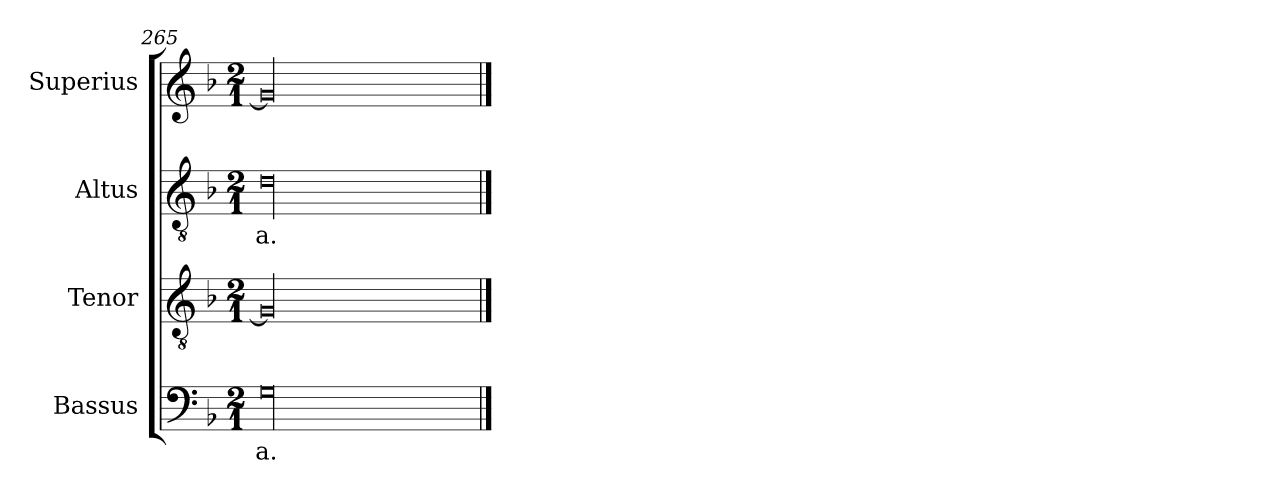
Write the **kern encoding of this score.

**kern	**text	**kern	**kern	**text	**kern
*part4	*part4	*part3	*part2	*part2	*part1
*staff4	*staff4	*staff3	*staff2	*staff2	*staff1
*I"Bassus	*	*I"Tenor	*I"Altus	*	*I"Superius
*I'B	*	*I'T	*I'A	*	*I'S
*clefF4	*	*clefGv2	*clefGv2	*	*clefG2
*k[b-]	*	*k[b-]	*k[b-]	*	*k[b-]
*F:	*	*F:	*F:	*	*F:
*M2/1	*	*M2/1	*M2/1	*	*M2/1
=265	=265	=265	=265	=265	=265
00G	-a.	00G]	00d	-a.	00g]
==	==	==	==	==	==
*-	*-	*-	*-	*-	*-
